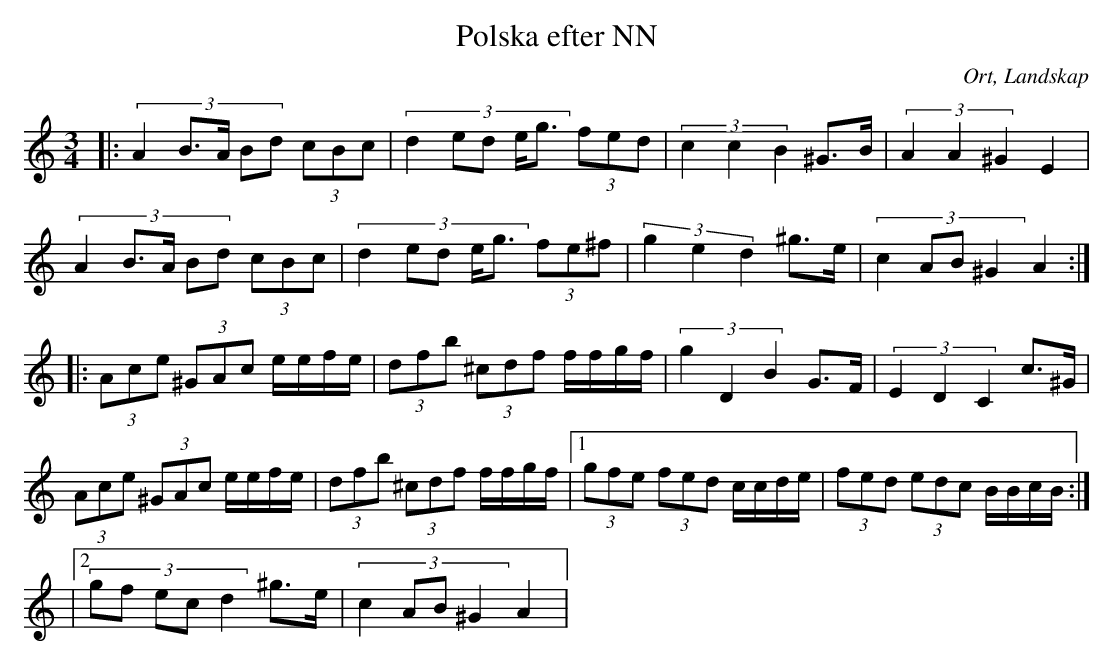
X:1
T:Polska efter NN
O:Ort, Landskap
M:3/4
L:1/8
K:C
|: (3:2:5 A2 B>A Bd (3cBc| (3:2:5 d2 ed e<g (3fed|(3:2:3 c2 c2 B2 ^G>B|(3:2:3 A2 A2 ^G2 E2|
(3:2:5 A2 B>A Bd (3cBc| (3:2:5 d2 ed e<g (3fe^f|(3:2:3 g2 e2 d2 ^g>e|(3:2:4 c2 AB ^G2 A2:|
|: (3Ace (3^GAc e/e/f/e/| (3 dfb (3^cdf f/f/g/f/|(3:2:3 g2 D2 B2 G>F|(3:2:3 E2 D2 C2 c>^G |
(3 Ace (3^GAc e/e/f/e/| (3 dfb (3^cdf f/f/g/f/|1(3gfe (3fed c/c/d/e/|(3fed (3edc B/B/c/B/:|
|2(3:2:5 gf ec d2 ^g>e|(3:2:4 c2 AB ^G2 A2|
